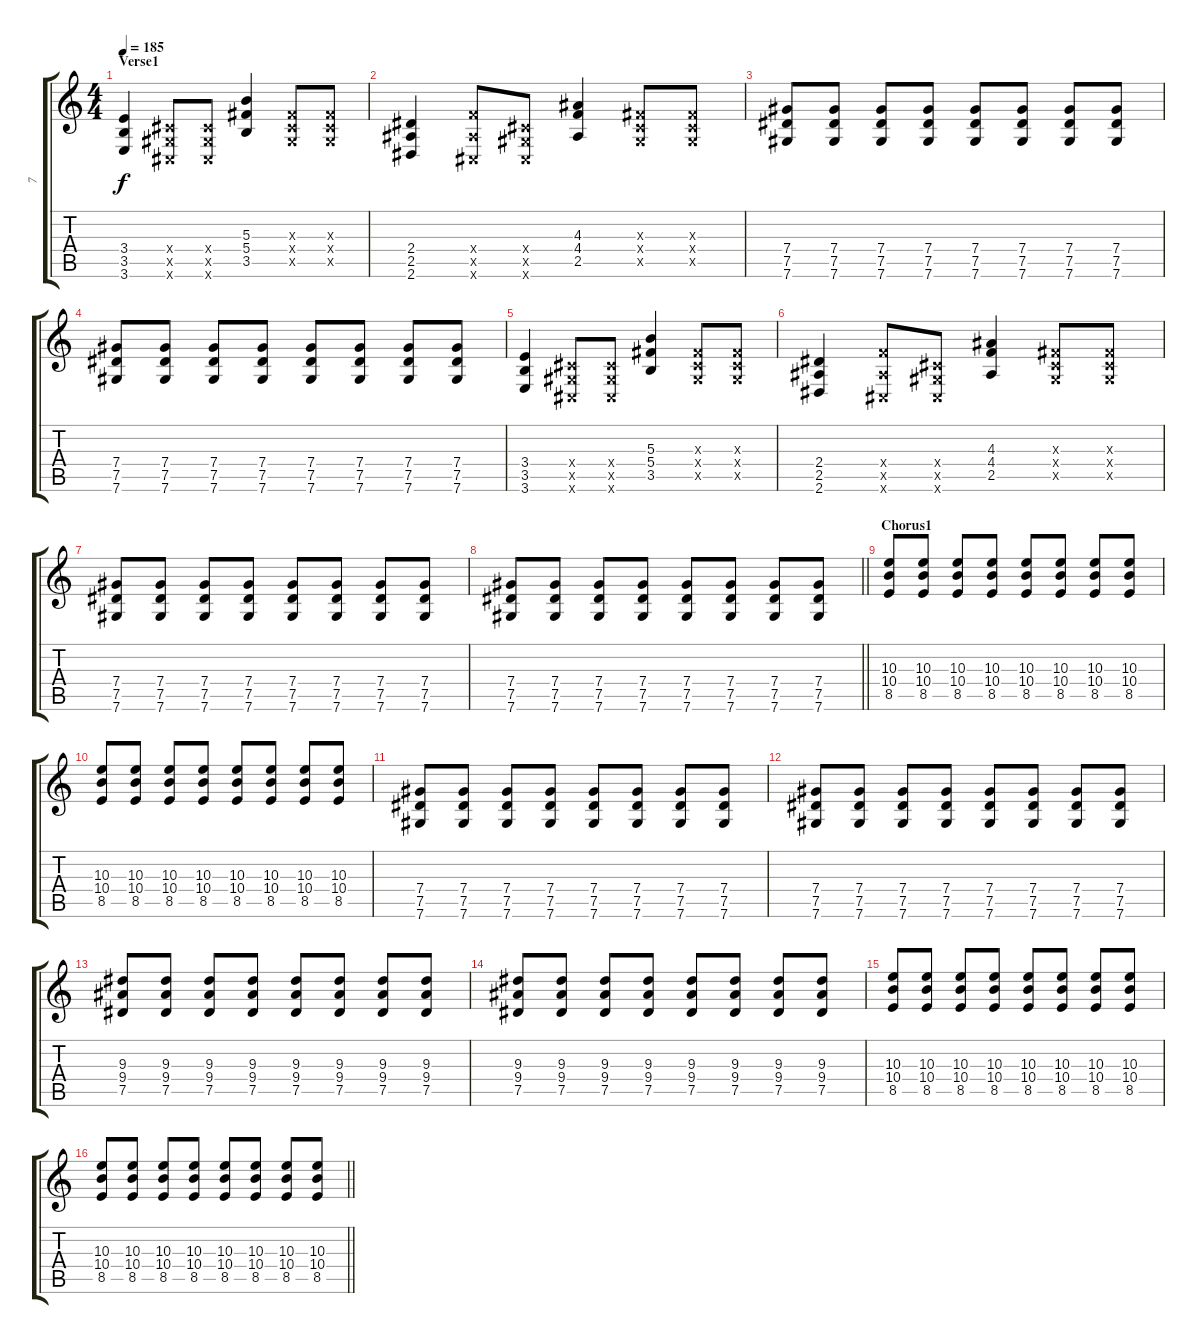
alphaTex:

\track ("7" "7") {instrument overdrivenguitar}
\staff {score tabs}
\tuning (Eb4 Bb3 Gb3 Db3 Ab2 Db2) {hide}
\ts (4 4)
\section ("" "Verse1")
\tempo 185
\clef g2
\ks c
(3.4 3.5 3.6).4{dy f} (0.4{x} 0.5{x} 0.6{x}).8 (0.4{x} 0.5{x} 0.6{x}).8 (5.3 5.4 3.5).4 (0.3{x} 0.4{x} 0.5{x}).8 (0.3{x} 0.4{x} 0.5{x}).8 |
(2.4 2.5 2.6).4 (4.4{x} 2.5{x} 0.6{x}).8 (0.4{x} 0.5{x} 0.6{x}).8 (4.3 4.4 2.5).4 (0.3{x} 0.4{x} 0.5{x}).8 (0.3{x} 0.4{x} 0.5{x}).8 |
(7.4 7.5 7.6).8 (7.4 7.5 7.6).8 (7.4 7.5 7.6).8 (7.4 7.5 7.6).8 (7.4 7.5 7.6).8 (7.4 7.5 7.6).8 (7.4 7.5 7.6).8 (7.4 7.5 7.6).8 |
(7.4 7.5 7.6).8 (7.4 7.5 7.6).8 (7.4 7.5 7.6).8 (7.4 7.5 7.6).8 (7.4 7.5 7.6).8 (7.4 7.5 7.6).8 (7.4 7.5 7.6).8 (7.4 7.5 7.6).8 |
(3.4 3.5 3.6).4 (0.4{x} 0.5{x} 0.6{x}).8 (0.4{x} 0.5{x} 0.6{x}).8 (5.3 5.4 3.5).4 (0.3{x} 0.4{x} 0.5{x}).8 (0.3{x} 0.4{x} 0.5{x}).8 |
(2.4 2.5 2.6).4 (4.4{x} 2.5{x} 0.6{x}).8 (0.4{x} 0.5{x} 0.6{x}).8 (4.3 4.4 2.5).4 (0.3{x} 0.4{x} 0.5{x}).8 (0.3{x} 0.4{x} 0.5{x}).8 |
(7.4 7.5 7.6).8 (7.4 7.5 7.6).8 (7.4 7.5 7.6).8 (7.4 7.5 7.6).8 (7.4 7.5 7.6).8 (7.4 7.5 7.6).8 (7.4 7.5 7.6).8 (7.4 7.5 7.6).8 |
\barLineRight lightlight
(7.4 7.5 7.6).8 (7.4 7.5 7.6).8 (7.4 7.5 7.6).8 (7.4 7.5 7.6).8 (7.4 7.5 7.6).8 (7.4 7.5 7.6).8 (7.4 7.5 7.6).8 (7.4 7.5 7.6).8 |
\section ("" "Chorus1")
(10.3 10.4 8.5).8 (10.3 10.4 8.5).8 (10.3 10.4 8.5).8 (10.3 10.4 8.5).8 (10.3 10.4 8.5).8 (10.3 10.4 8.5).8 (10.3 10.4 8.5).8 (10.3 10.4 8.5).8 |
(10.3 10.4 8.5).8 (10.3 10.4 8.5).8 (10.3 10.4 8.5).8 (10.3 10.4 8.5).8 (10.3 10.4 8.5).8 (10.3 10.4 8.5).8 (10.3 10.4 8.5).8 (10.3 10.4 8.5).8 |
(7.4 7.5 7.6).8 (7.4 7.5 7.6).8 (7.4 7.5 7.6).8 (7.4 7.5 7.6).8 (7.4 7.5 7.6).8 (7.4 7.5 7.6).8 (7.4 7.5 7.6).8 (7.4 7.5 7.6).8 |
(7.4 7.5 7.6).8 (7.4 7.5 7.6).8 (7.4 7.5 7.6).8 (7.4 7.5 7.6).8 (7.4 7.5 7.6).8 (7.4 7.5 7.6).8 (7.4 7.5 7.6).8 (7.4 7.5 7.6).8 |
(9.3 9.4 7.5).8 (9.3 9.4 7.5).8 (9.3 9.4 7.5).8 (9.3 9.4 7.5).8 (9.3 9.4 7.5).8 (9.3 9.4 7.5).8 (9.3 9.4 7.5).8 (9.3 9.4 7.5).8 |
(9.3 9.4 7.5).8 (9.3 9.4 7.5).8 (9.3 9.4 7.5).8 (9.3 9.4 7.5).8 (9.3 9.4 7.5).8 (9.3 9.4 7.5).8 (9.3 9.4 7.5).8 (9.3 9.4 7.5).8 |
(10.3 10.4 8.5).8 (10.3 10.4 8.5).8 (10.3 10.4 8.5).8 (10.3 10.4 8.5).8 (10.3 10.4 8.5).8 (10.3 10.4 8.5).8 (10.3 10.4 8.5).8 (10.3 10.4 8.5).8 |
\barLineRight lightlight
(10.3 10.4 8.5).8 (10.3 10.4 8.5).8 (10.3 10.4 8.5).8 (10.3 10.4 8.5).8 (10.3 10.4 8.5).8 (10.3 10.4 8.5).8 (10.3 10.4 8.5).8 (10.3 10.4 8.5).8
